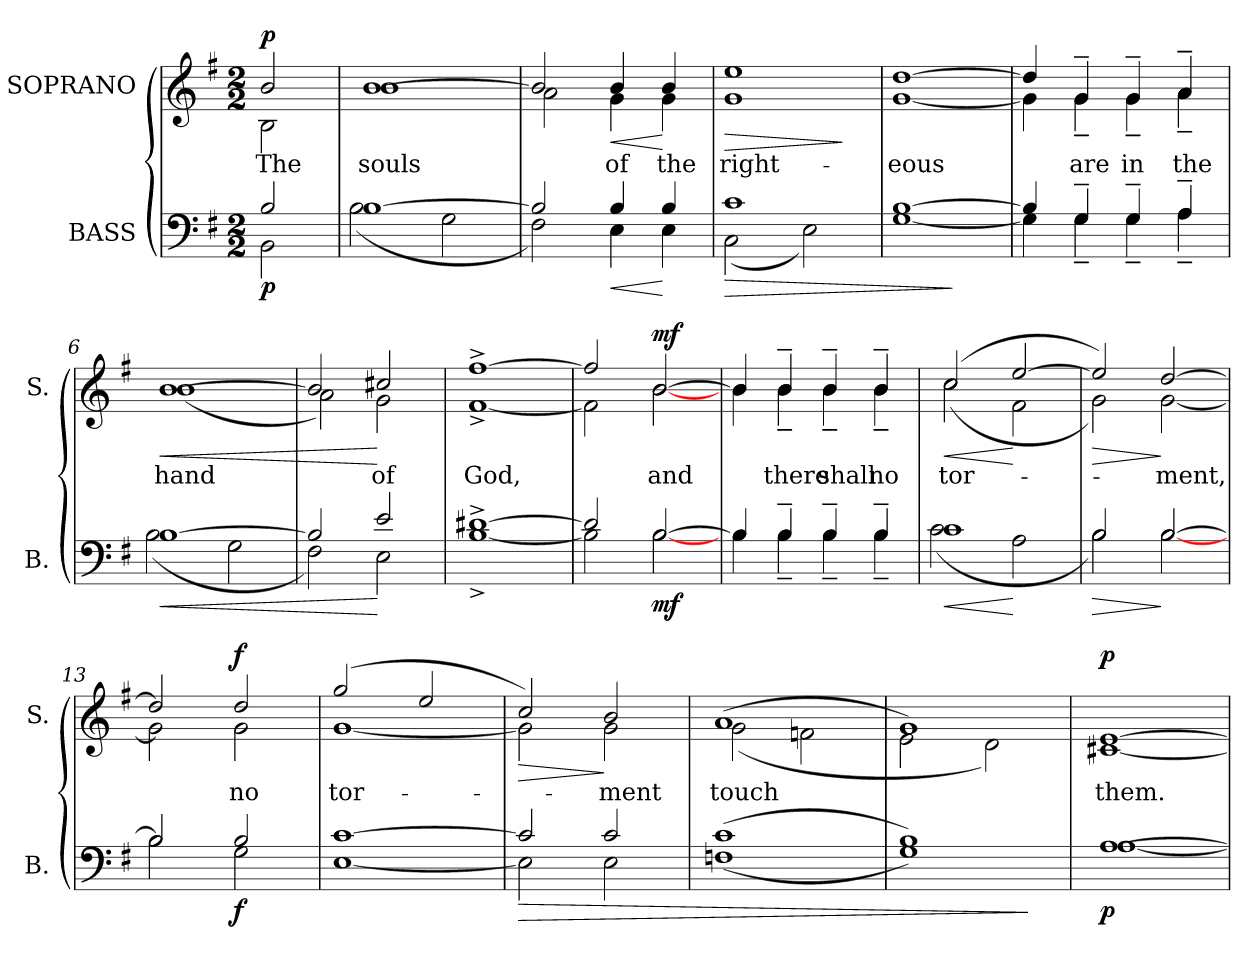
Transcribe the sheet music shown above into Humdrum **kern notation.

**kern	**dynam	**kern	**text	**dynam
*part2	*part2	*part1	*part1	*part1
*staff2	*staff2	*staff1	*staff1	*staff1
*I"BASS	*	*I"SOPRANO	*	*
*I'B.	*	*I'S.	*	*
!!LO:PB:g=z
*clefF4	*	*clefG2	*	*
*k[f#]	*	*k[f#]	*	*
*G:	*	*G:	*	*
*M2/2	*	*M2/2	*	*
=	=	=	=	=
*^	*	*	*	*
!	!	!	!	!LO:LY:b:color=#000000	!
*	*	*	*^	*	*
2Bi/	2BBi\	p	2bi/	2Bi\	The	p
=1	=1	=1	=1	=1	=1	=1
!	!	!	!	!	!LO:LY:b:color=#000000	!
[1Bi	(2Bi\	.	[1bi	1bi	souls	.
.	2Gi\	.	.	.	.	.
=2	=2	=2	=2	=2	=2	=2
2Bi/]	2F#i\)	.	2bi/]	2ai\	.	.
!	!	!LO:HP:b	!	!	!	!
!	!	!	!	!	!LO:LY:b:color=#000000	!LO:HP:b
4Bi/	4Ei\	<	4bi/	4gi\	of	<
!	!	!	!	!	!LO:LY:b:color=#000000	!
4Bi/	4Ei\	[	4bi/	4gi\	the	[
=3	=3	=3	=3	=3	=3	=3
!	!	!LO:HP:b	!	!	!	!
!	!	!	!	!	!LO:LY:b:color=#000000	!LO:HP:b
1ci	(2Ci\	>	1eei	1gi	right-	>
.	2Ei\)	.	.	.	.	.
*v	*v	*	*	*	*	*
*	*	*v	*v	*	*
.	.	.	.	]
=4	=4	=4	=4	=4
*^	*	*	*	*
!	!	!	!	!LO:LY:b:color=#000000	!
*	*	*	*^	*	*
[1Bi	[1Gi	.	[1ddi	[1gi	-eous	.
*v	*v	*	*	*	*	*
*	*	*v	*v	*	*
.	]	.	.	.
=5	=5	=5	=5	=5
*^	*	*^	*	*
4Bi/]	4Gi\]	.	4ddi/]	4gi\]	.	.
!	!	!	!	!	!LO:LY:b:color=#000000	!
4G~i/	4G~i\	.	4g~i/	4g~i\	are	.
!	!	!	!	!	!LO:LY:b:color=#000000	!
4G~i/	4G~i\	.	4g~i/	4g~i\	in	.
!	!	!	!	!	!LO:LY:b:color=#000000	!
4A~i/	4A~i\	.	4a~i/	4a~i\	the	.
=6	=6	=6	=6	=6	=6	=6
!	!	!LO:HP:b	!	!	!	!
!	!	!	!	!	!LO:LY:b:color=#000000	!LO:HP:b
[1Bi	(2Bi\	<	[1bi	(1bi	hand	<
.	2Gi\	.	.	.	.	.
!!LO:LB:g=z	!!
=7	=7	=7	=7	=7	=7	=7
2Bi/]	2F#i\)	.	2bi/]	2ai\)	.	.
!	!	!	!	!	!LO:LY:b:color=#000000	!
2ei/	2Ei\	[	2cc#Xi/	2gi\	of	[
=8	=8	=8	=8	=8	=8	=8
!	!	!	!	!	!LO:LY:b:color=#000000	!
[1d#X^i	[1B^i	.	[1ff#^i	[1f#^i	God,	.
=9	=9	=9	=9	=9	=9	=9
2d#i/]	2Bi\]	.	2ff#i/]	2f#i\]	.	.
!	!	!	!	!	!LO:LY:b:color=#000000	!
[2Bi/	[2Bi\	mf	[2bi/	[2bi\	and	mf
=10	=10	=10	=10	=10	=10	=10
4Bi/]	4Bi\	.	4bi/]	4bi\	.	.
!	!	!	!	!	!LO:LY:b:color=#000000	!
4B~i/	4B~i\	.	4b~i/	4b~i\	there	.
!	!	!	!	!	!LO:LY:b:color=#000000	!
4B~i/	4B~i\	.	4b~i/	4b~i\	shall	.
!	!	!	!	!	!LO:LY:b:color=#000000	!
4B~i/	4B~i\	.	4b~i/	4b~i\	no	.
=11	=11	=11	=11	=11	=11	=11
!	!	!LO:HP:b	!	!	!	!
!	!	!	!	!	!LO:LY:b:color=#000000	!LO:HP:b
1ci	(2ci\	<	(2cci/	(2cci\	tor-	<
.	2Ai\	[	[2eei/	2f#i\	.	[
=12	=12	=12	=12	=12	=12	=12
!	!	!LO:HP:b	!	!	!	!LO:HP:b
2Bi/	2Bi\)	>	2eei/])	2gi\)	.	>
!	!	!	!	!	!LO:LY:b:color=#000000	!
[2Bi/	[2Bi\	]	[2ddi/	[2gi\	-ment,	]
!!LO:LB:g=z	!!
=13	=13	=13	=13	=13	=13	=13
2Bi/]	2Bi\	.	2ddi/]	2gi\]	.	.
!	!	!	!	!	!LO:LY:b:color=#000000	!
2Bi/	2Gi\	f	2ddi/	2gi\	no	f
=14	=14	=14	=14	=14	=14	=14
!	!	!	!	!	!LO:LY:b:color=#000000	!
[1ci	[1Ei	.	(2ggi/	[1gi	tor-	.
.	.	.	2eei/	.	.	.
=15	=15	=15	=15	=15	=15	=15
!	!	!LO:HP:b	!	!	!	!LO:HP:b
2ci/]	2Ei\]	>	2cci/)	2gi\]	.	>
!	!	!	!	!	!LO:LY:b:color=#000000	!
2ci/	2Ei\	.	2bi/	2gi\	-ment	]
=16	=16	=16	=16	=16	=16	=16
!	!	!	!	!	!LO:LY:b:color=#000000	!
(1ci	(1Fni	.	(1ai	(2gi\	touch	.
.	.	.	.	2fni\	.	.
=17	=17	=17	=17	=17	=17	=17
1Bi)	1Gi)	.	1gi)	2ei\	.	.
.	.	.	.	2di\)	.	.
*v	*v	*	*	*	*	*
*	*	*v	*v	*	*
.	]	.	.	.
=18	=18	=18	=18	=18
*^	*	*	*	*
!	!	!	!	!LO:LY:b:color=#000000	!
*	*	*	*^	*	*
[1Ai	[1Ai	p	[1ei	[1c#Xi	them.	p
*v	*v	*	*	*	*	*
*	*	*v	*v	*	*
=	=	=	=	=
*-	*-	*-	*-	*-
